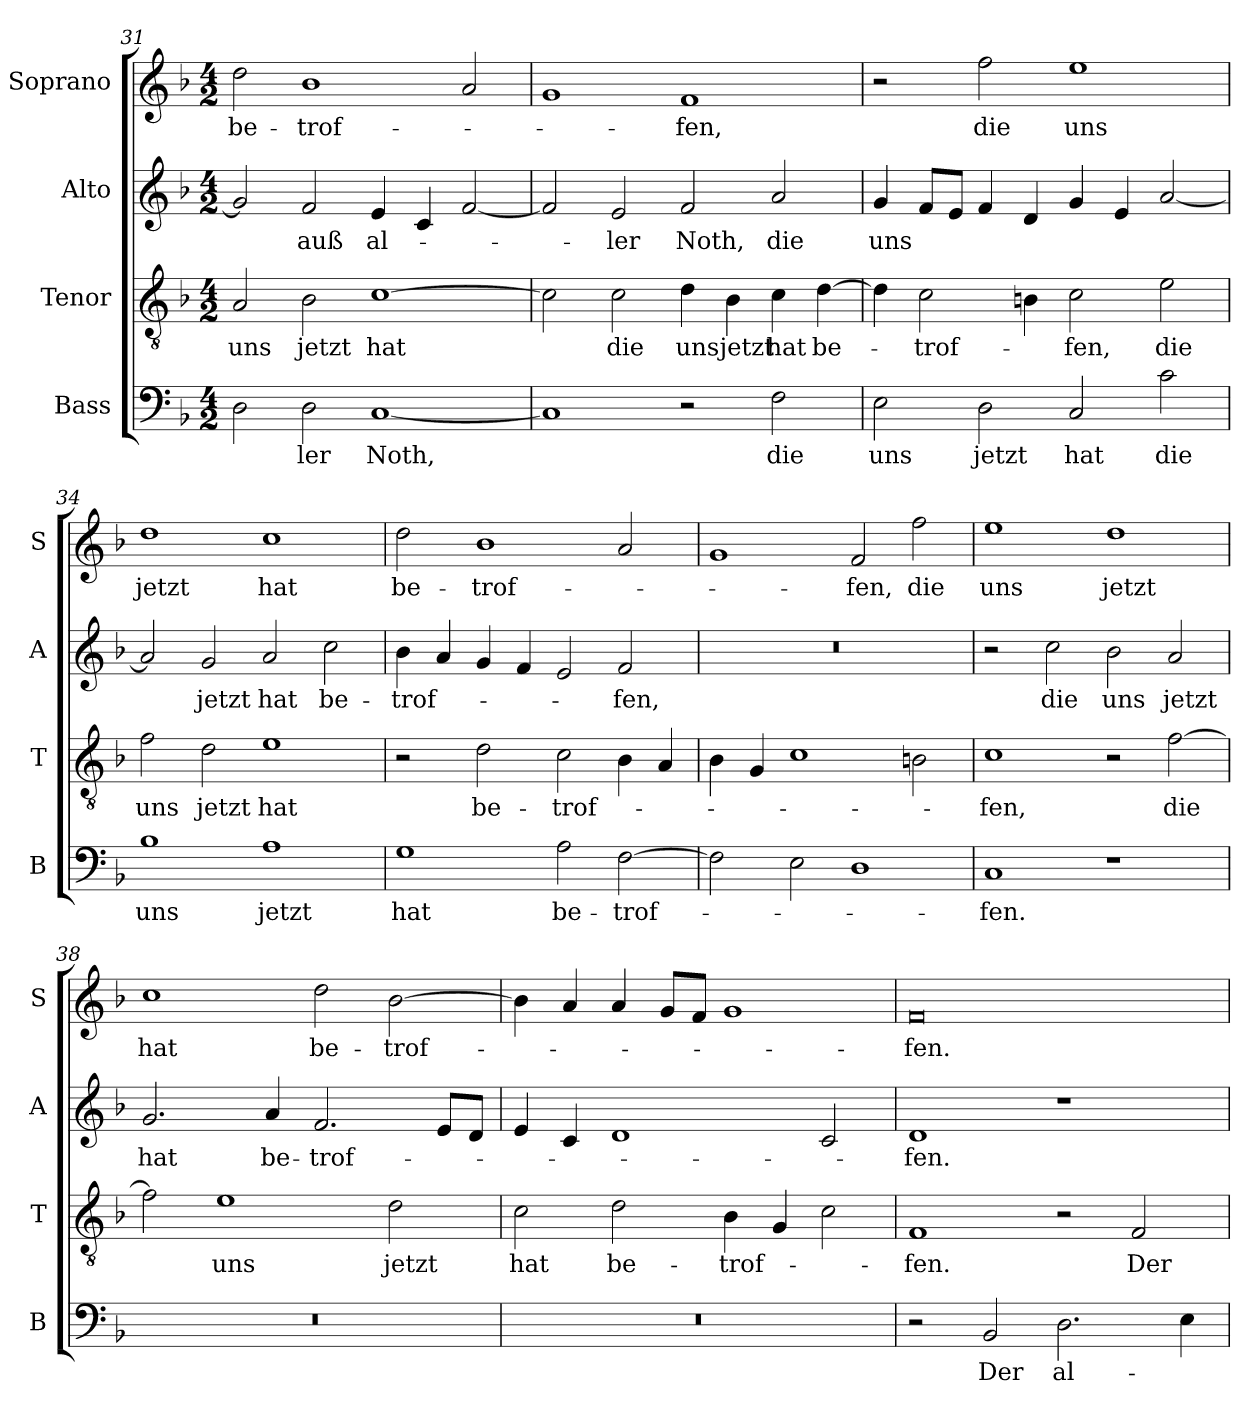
**kern	**text	**kern	**text	**kern	**text	**kern	**text
*part4	*part4	*part3	*part3	*part2	*part2	*part1	*part1
*staff4	*staff4	*staff3	*staff3	*staff2	*staff2	*staff1	*staff1
*I"Bass	*	*I"Tenor	*	*I"Alto	*	*I"Soprano	*
*I'B	*	*I'T	*	*I'A	*	*I'S	*
!!LO:LB:g=z
*clefF4	*	*clefGv2	*	*clefG2	*	*clefG2	*
*k[b-]	*	*k[b-]	*	*k[b-]	*	*k[b-]	*
*F:	*	*F:	*	*F:	*	*F:	*
*M4/2	*	*M4/2	*	*M4/2	*	*M4/2	*
=31	=31	=31	=31	=31	=31	=31	=31
!	!	!	!LO:LY:b	!	!	!	!LO:LY:b
2D\	.	2A/	uns	2g/]	.	2dd\	be-
!	!LO:LY:b	!	!LO:LY:b	!	!LO:LY:b	!	!LO:LY:b
2D\	-ler	2B-\	jetzt	2f/	auß	1b-	-trof-
!	!LO:LY:b	!	!LO:LY:b	!	!LO:LY:b	!	!
[1C	Noth,	[1c	hat	4e/	al-	.	.
.	.	.	.	4c/	.	.	.
.	.	.	.	[2f/	.	2a/	.
=32	=32	=32	=32	=32	=32	=32	=32
1C]	.	2c\]	.	2f/]	.	1g	.
!	!	!	!LO:LY:b	!	!LO:LY:b	!	!
.	.	2c\	die	2e/	-ler	.	.
!	!	!	!LO:LY:b	!	!LO:LY:b	!	!LO:LY:b
2r	.	4d\	uns	2f/	Noth,	1f	-fen,
!	!	!	!LO:LY:b	!	!	!	!
.	.	4B-\	jetzt	.	.	.	.
!	!LO:LY:b	!	!LO:LY:b	!	!LO:LY:b	!	!
2F\	die	4c\	hat	2a/	die	.	.
!	!	!	!LO:LY:b	!	!	!	!
.	.	[4d\	be-	.	.	.	.
=33	=33	=33	=33	=33	=33	=33	=33
!	!LO:LY:b	!	!	!	!LO:LY:b	!	!
2E\	uns	4d\]	.	4g/	uns	2r	.
!	!	!	!LO:LY:b	!	!	!	!
.	.	2c\	-trof-	8f/L	.	.	.
.	.	.	.	8e/J	.	.	.
!	!LO:LY:b	!	!	!	!	!	!LO:LY:b
2D\	jetzt	.	.	4f/	.	2ff\	die
.	.	4Bn\	.	4d/	.	.	.
!	!LO:LY:b	!	!LO:LY:b	!	!	!	!LO:LY:b
2C/	hat	2c\	-fen,	4g/	.	1ee	uns
.	.	.	.	4e/	.	.	.
!	!LO:LY:b	!	!LO:LY:b	!	!	!	!
2c\	die	2e\	die	[2a/	.	.	.
=34	=34	=34	=34	=34	=34	=34	=34
!	!LO:LY:b	!	!LO:LY:b	!	!	!	!LO:LY:b
1B-	uns	2f\	uns	2a/]	.	1dd	jetzt
!	!	!	!LO:LY:b	!	!LO:LY:b	!	!
.	.	2d\	jetzt	2g/	jetzt	.	.
!	!LO:LY:b	!	!LO:LY:b	!	!LO:LY:b	!	!LO:LY:b
1A	jetzt	1e	hat	2a/	hat	1cc	hat
!	!	!	!	!	!LO:LY:b	!	!
.	.	.	.	2cc\	be-	.	.
=35	=35	=35	=35	=35	=35	=35	=35
!	!LO:LY:b	!	!	!	!LO:LY:b	!	!LO:LY:b
1G	hat	2r	.	4b-\	-trof-	2dd\	be-
.	.	.	.	4a/	.	.	.
!	!	!	!LO:LY:b	!	!	!	!LO:LY:b
.	.	2d\	be-	4g/	.	1b-	-trof-
.	.	.	.	4f/	.	.	.
!	!LO:LY:b	!	!LO:LY:b	!	!	!	!
2A\	be-	2c\	-trof-	2e/	.	.	.
!	!LO:LY:b	!	!	!	!LO:LY:b	!	!
[2F\	-trof-	4B-\	.	2f/	-fen,	2a/	.
.	.	4A/	.	.	.	.	.
!!LO:LB:g=z
=36	=36	=36	=36	=36	=36	=36	=36
2F\]	.	4B-\	.	0r	.	1g	.
.	.	4G/	.	.	.	.	.
2E\	.	1c	.	.	.	.	.
!	!	!	!	!	!	!	!LO:LY:b
1D	.	.	.	.	.	2f/	-fen,
!	!	!	!	!	!	!	!LO:LY:b
.	.	2Bn\	.	.	.	2ff\	die
=37	=37	=37	=37	=37	=37	=37	=37
!	!LO:LY:b	!	!LO:LY:b	!	!	!	!LO:LY:b
1C	-fen.	1c	-fen,	2r	.	1ee	uns
!	!	!	!	!	!LO:LY:b	!	!
.	.	.	.	2cc\	die	.	.
!	!	!	!	!	!LO:LY:b	!	!LO:LY:b
1r	.	2r	.	2b-\	uns	1dd	jetzt
!	!	!	!LO:LY:b	!	!LO:LY:b	!	!
.	.	[2f\	die	2a/	jetzt	.	.
=38	=38	=38	=38	=38	=38	=38	=38
!	!	!	!	!	!LO:LY:b	!	!LO:LY:b
0r	.	2f\]	.	2.g/	hat	1cc	hat
!	!	!	!LO:LY:b	!	!	!	!
.	.	1e	uns	.	.	.	.
!	!	!	!	!	!LO:LY:b	!	!
.	.	.	.	4a/	be-	.	.
!	!	!	!	!	!LO:LY:b	!	!LO:LY:b
.	.	.	.	2.f/	-trof-	2dd\	be-
!	!	!	!LO:LY:b	!	!	!	!LO:LY:b
.	.	2d\	jetzt	.	.	[2b-\	-trof-
.	.	.	.	8e/L	.	.	.
.	.	.	.	8d/J	.	.	.
=39	=39	=39	=39	=39	=39	=39	=39
!	!	!	!LO:LY:b	!	!	!	!
0r	.	2c\	hat	4e/	.	4b-\]	.
.	.	.	.	4c/	.	4a/	.
!	!	!	!LO:LY:b	!	!	!	!
.	.	2d\	be-	1d	.	4a/	.
.	.	.	.	.	.	8g/L	.
.	.	.	.	.	.	8f/J	.
!	!	!	!LO:LY:b	!	!	!	!
.	.	4B-\	-trof-	.	.	1g	.
.	.	4G/	.	.	.	.	.
.	.	2c\	.	2c/	.	.	.
=40	=40	=40	=40	=40	=40	=40	=40
!	!	!	!LO:LY:b	!	!LO:LY:b	!	!LO:LY:b
2r	.	1F	-fen.	1d	-fen.	0f	-fen.
!	!LO:LY:b	!	!	!	!	!	!
2BB-/	Der	.	.	.	.	.	.
!	!LO:LY:b	!	!	!	!	!	!
2.D\	al-	2r	.	1r	.	.	.
!	!	!	!LO:LY:b	!	!	!	!
.	.	2F/	Der	.	.	.	.
4E\	.	.	.	.	.	.	.
=	=	=	=	=	=	=	=
*-	*-	*-	*-	*-	*-	*-	*-
